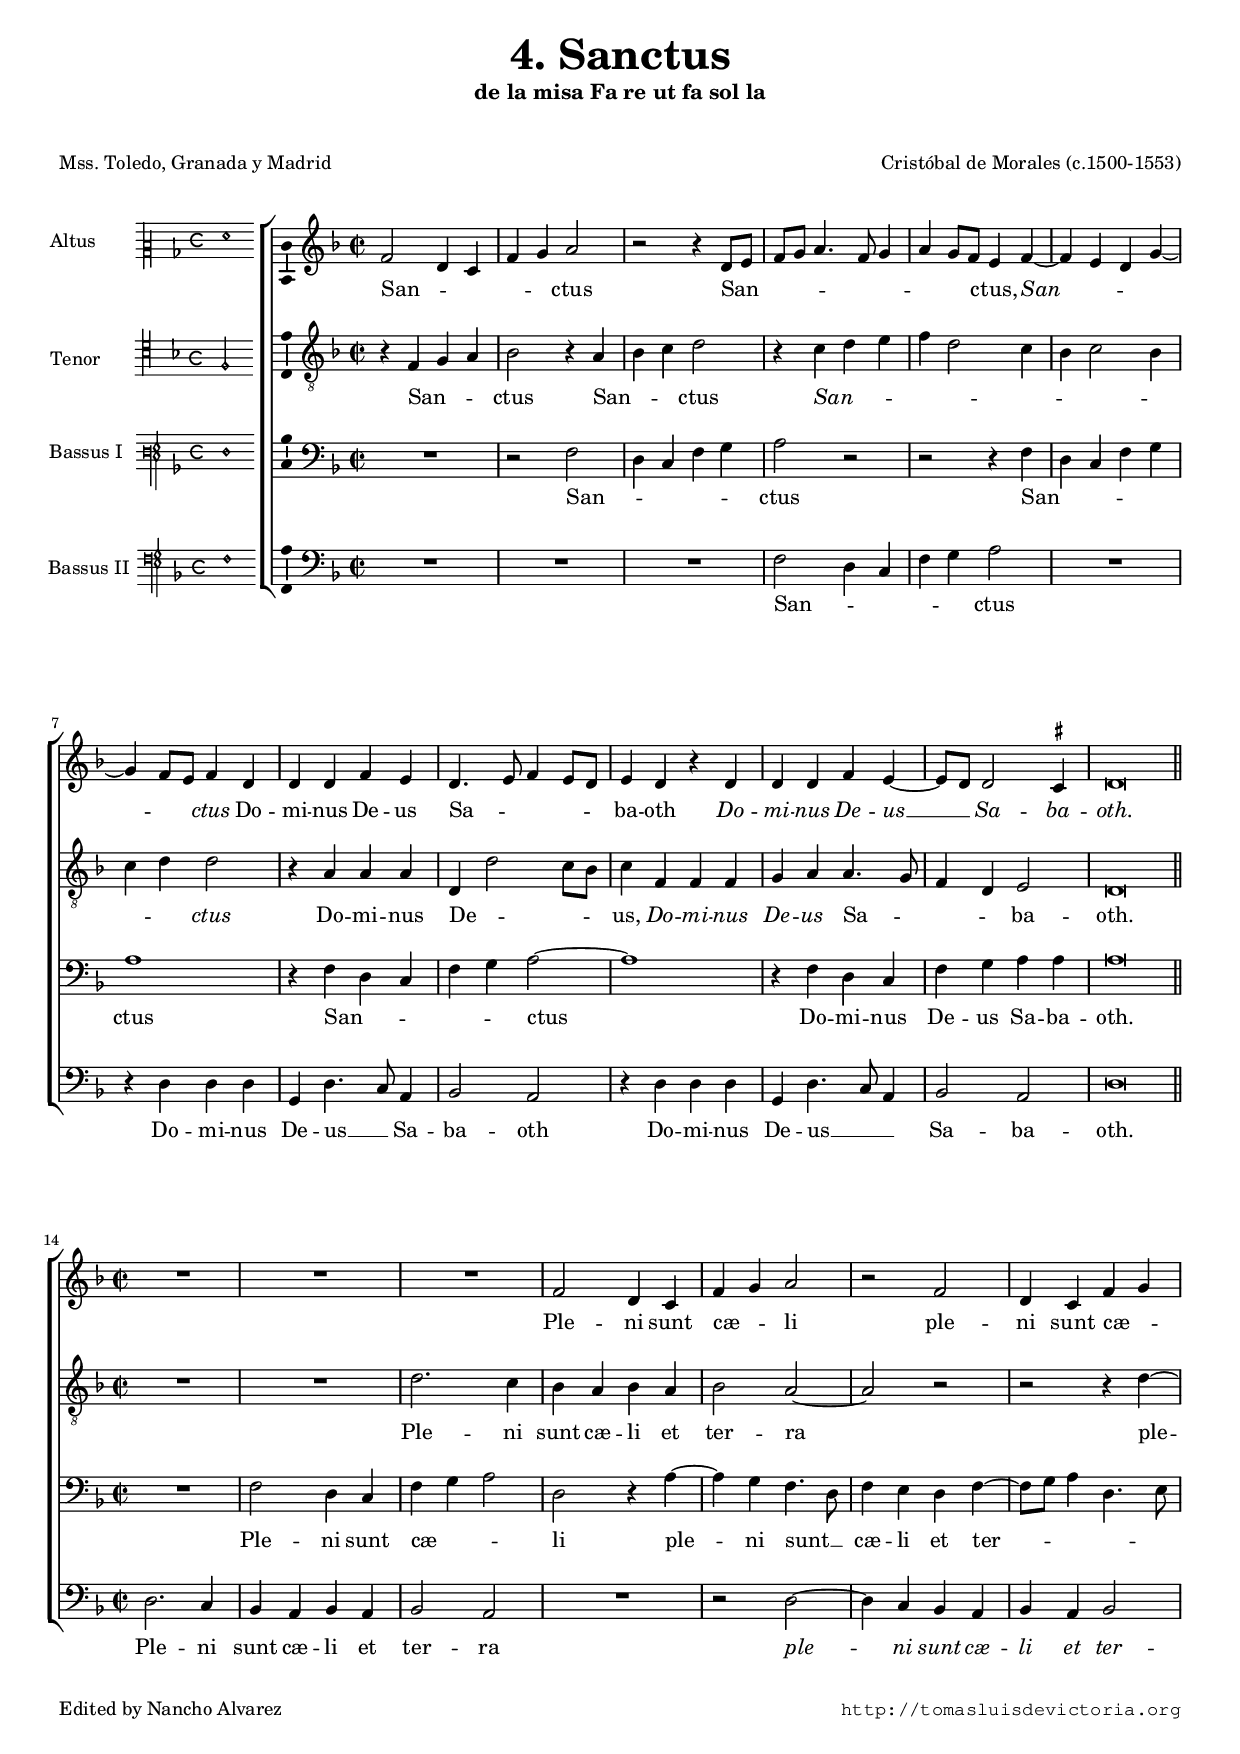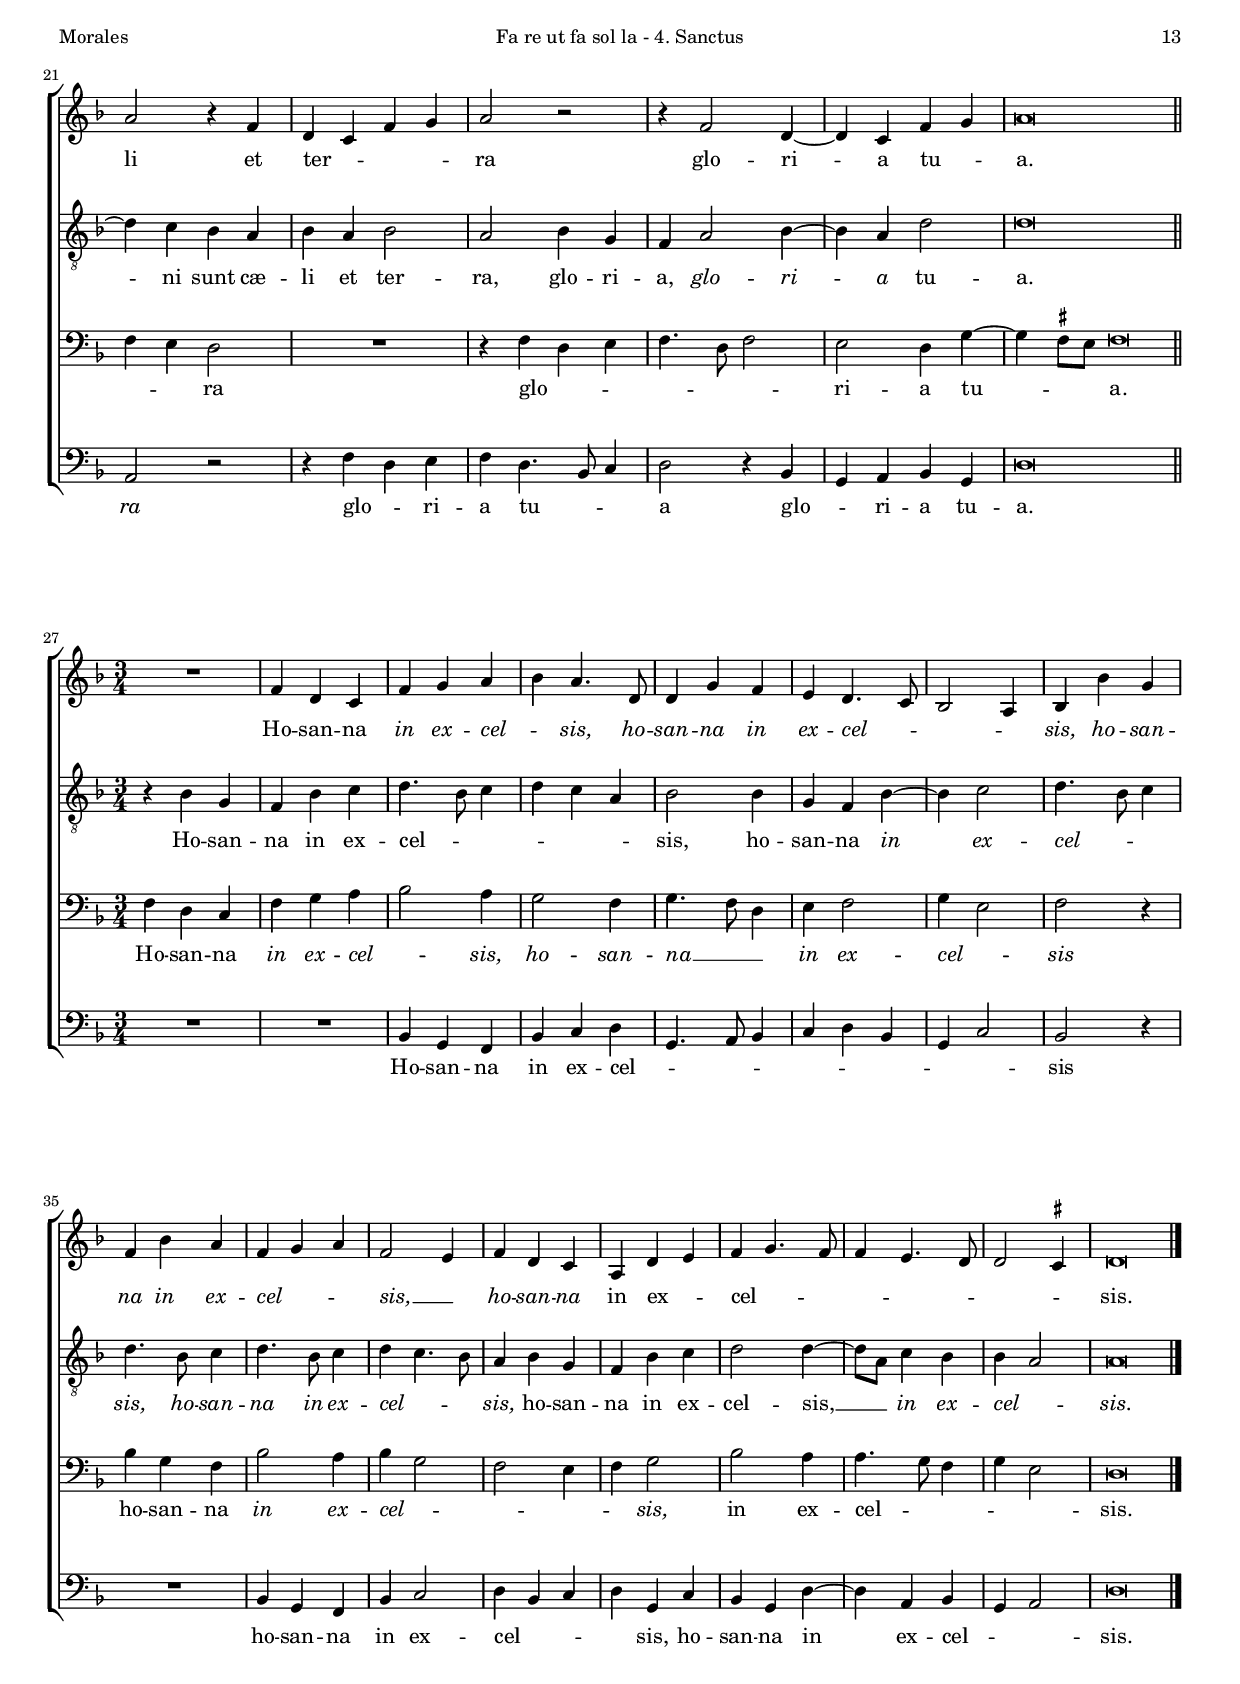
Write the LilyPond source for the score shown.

\version "2.18.0"

#(set-default-paper-size "a4")
#(set-global-staff-size 16.4)
#(ly:set-option 'point-and-click #f)
%mobile -s15.5 -i3.4

italicas=\override LyricText.font-shape = #'italic
rectas=\override LyricText.font-shape = #'upright
ss=\once \set suggestAccidentals = ##t
incipitwidth = 20

htitle="Fa re ut fa sol la - 4. Sanctus"
hcomposer="Morales"

\header {
	title=\markup{\fontsize #3 "4. Sanctus"}
	subtitle="de la misa Fa re ut fa sol la"
	subsubtitle=\markup{\column{" " " "}}
	composer="Cristóbal de Morales (c.1500-1553)"
        pdfauthor=\composer
	%opus="(-)"
	poet=\markup{\fontsize #0 "Mss. Toledo, Granada y Madrid"} 
	% Toledo. Catedral, Mss 28, segun indice "misa cortilla de morales"
	% Granada. Capilla Real
	% Madrid. Medinaceli Ms. 607
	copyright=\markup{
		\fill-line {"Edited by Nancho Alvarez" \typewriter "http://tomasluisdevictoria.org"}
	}
%	tagline=""
}

global={\key f \major \time 2/2 \skip 1*13 \bar "||" \break
	\override Score.TimeSignature.break-visibility = #'#(#f #t #t)
			\time 2/2 \skip 1*13 \bar "||" \break 
			\time 3/4 \skip 1*3/4*17 \bar "|." % 3/2 en CSIC
}


cantus=\relative c'{
	f2 d4 c
	f4 g a2
	r2 r4 d,8 e
	f g a4. f8 g4
	a g8 f e4 f ~
	f e d g ~
	g f8 e f4 d
	d d f e
	d4. e8 f4 e8 d
	e4 d r4 d
	d d f e ~
	e8 d d2 \ss cis4
	d\breve*1/2
	R1*3
	f2 d4 c
	f g a2
	r2 f
	d4 c f g
	a2 r4 f
	d c f g
	a2 r
	r4 f2 d4 ~
	d c f g
	a\breve*1/2
	R1*3/4
	f4 d c
	f g a
	bes a4. d,8 d4 g f
	e d4. c8
	bes2 a4
	bes bes' g
	f bes a
	f g a
	f2 e4
	f4 d c
	a d e
	f g4. f8
	f4 e4. d8 
	d2 \ss cis4
	d\breve*3/8
}

altus=\relative c{
	r4 f g a
	bes2 r4 a
	bes c d2
	r4 c d e
	f d2 c4
	bes c2 bes4
	c d d2
	r4 a a a
	d,4 d'2 c8 bes
	c4 f, f f
	g a a4. g8
	f4 d e2
	d\breve*1/2
	R1*2
	d'2. c4
	bes4 a bes a
	bes2 a ~
	a r
	r r4 d ~
	d c bes a
	bes a bes2
	a bes4 g
	f a2 bes4 ~
	bes a d2
	d\breve*1/2
	r4 bes g
	f bes c
	d4. bes8 c4
	d c a
	bes2 bes4
	g f bes ~
	bes c2
	d4. bes8 c4
	d4. bes8 c4
	d4. bes8 c4
	d c4. bes8
	a4 bes g
	f bes c
	d2 d4 ~
	d8 a c4 bes
	bes a2
	a\breve*3/8
}

tenor=\relative c{
	R1
	r2 f
	d4 c f g
	a2 r
	r r4 f
	d c f g
	a1
	r4 f d c
	f4 g a2 ~
	a1
	r4 f d c
	f g a a
	a\breve*1/2
	R1
	f2 d4 c
	f g a2
	d, r4 a' ~
	a g f4. d8
	f4 e d f ~
	f8 g a4 d,4. e8
	f4 e d2
	R1
	r4 f d e
	f4. d8 f2
	e d4 g ~
	g \ss fis8 e fis \breve*1/4
	f4 d c
	f g a
	bes2 a4
	g2 f4
	g4. f8 d4
	e4 f2
	g4 e2
	f2 r4
	bes g f
	bes2 a4
	bes g2
	f2 e4
	f g2
	bes a4 
	a4. g8 f4
	g e2
	d\breve*3/8
}

bassus=\relative c{
	R1*3
	f2 d4 c
	f4 g a2
	R1
	r4 d, d d
	g, d'4. c8 a4
	bes2 a
	r4 d d d
	g, d'4. c8 a4
	bes2 a
	d\breve*1/2
	d2. c4
	bes a bes a
	bes2 a
	R1
	r2 d ~
	d4 c bes a
	bes a bes2
	a r
	r4 f' d e
	f d4. bes8 c4
	d2 r4 bes
	g a bes g
	d'\breve*1/2
	R1*3/4*2
	bes4 g f
	bes c d
	g,4. a8 bes4
	c4 d bes
	g c2
	bes2 r4
	R1*3/4
	bes4 g f
	bes c2
	d4 bes c
	d g, c
	bes g d' ~
	d a bes
	g a2 
	d\breve*3/8
}

textocantus=\lyricmode{
San -- _ _ _ _ ctus
San -- _ _ _ _ _ _ _ _ _ ctus,
\italicas 
San -- _ _ _ _ _ ctus
\rectas 
Do -- mi -- nus De -- us Sa -- _ _ _ _ ba -- oth
\italicas 
Do -- mi -- nus De -- us __ _ Sa -- ba -- oth.
\rectas 
Ple -- ni sunt cæ -- _ li 
ple -- ni sunt cæ -- _ li
et ter -- _ _ _ ra
glo -- ri -- a tu -- _ a.
Ho -- san -- na 
\italicas 
in ex -- cel -- _ sis,
ho -- san -- na in ex -- cel -- _ _ _ sis,
ho -- san -- na in ex -- cel -- _ _ sis, __ _ 
ho -- san -- na \rectas 
in ex -- _ cel -- _ _ _ _ _ _ _ sis.
}

textoaltus=\lyricmode{
San -- _ _ ctus
San -- _ _ ctus
\italicas 
San -- _ _ _ _ _ _ _ _ _ _ ctus
\rectas 
Do -- mi -- nus De -- _ _ _ us,
\italicas 
Do -- mi -- nus De -- us 
\rectas Sa -- _ _ _ ba -- oth.
Ple -- ni sunt cæ -- li et ter -- ra
ple -- ni sunt cæ -- li et ter -- ra,
glo -- ri -- a,
\italicas 
glo -- ri -- a \rectas tu -- a.
Ho -- san -- na in ex -- cel -- _ _ _ _ _ sis,
ho -- san -- na 
\italicas 
in ex -- cel -- _ _ sis,
ho -- san -- na in ex -- cel -- _ _ sis,
\rectas 
ho -- san -- na in ex -- cel -- sis, __ _ 
\italicas in ex -- cel -- _ sis.
}

textotenor=\lyricmode{
San -- _ _ _ _ ctus
San -- _ _ _ _ ctus
San -- _ _ _ _ ctus
Do -- mi -- nus De -- us Sa -- ba -- oth.
Ple -- ni sunt cæ -- _ _ li
ple -- ni sunt __ _ cæ -- li et ter -- _ _ _ _ _ _ ra
glo -- _ _ _ _ _ ri -- a tu -- _ _ a.
Ho -- san -- na \italicas 
in ex -- cel -- _ sis,
ho -- san -- na __ _ _ in ex -- cel -- _ sis
\rectas 
ho -- san -- na
\italicas 
in ex -- cel -- _ _ _ _ sis,
\rectas 
in ex -- cel -- _ _ _ _ sis.
}

textobassus=\lyricmode{
San -- _ _ _ _ ctus
Do -- mi -- nus De -- us __ _ Sa -- ba -- oth
Do -- mi -- nus De -- us __ _ _ Sa -- ba -- oth.
Ple -- ni sunt cæ -- li et ter -- ra
\italicas 
ple -- ni sunt cæ -- li et ter -- ra
\rectas 
glo -- _ ri -- a tu -- _ _ a
glo -- _ ri -- a tu -- a.
Ho -- san -- na in ex -- cel -- _ _ _ _ _ _ _ _ sis
ho -- san -- na in ex -- cel -- _ _ _ sis,
ho -- san -- na in ex -- cel -- _ _ sis.
}


incipitcantus=\markup{
	\score{
		{ 
		\set Staff.instrumentName="Altus       "
		\override NoteHead.style = #'neomensural
		\override Staff.TimeSignature.style = #'neomensural
		\cadenzaOn 
		\clef "petrucci-c2"
		\key f \major
		\time 4/4
		f'1
		} 
	\layout { line-width=\incipitwidth indent = 0 }
	}
}

incipitaltus=\markup{
	\score{
		{ 
		\set Staff.instrumentName="Tenor      "
		\override NoteHead.style = #'neomensural 
		\override Staff.TimeSignature.style = #'neomensural
		\cadenzaOn 
		\clef "petrucci-c4"
		\key f \major
		\time 4/4
		f2
		} 
	\layout { line-width=\incipitwidth indent = 0 }
	}
}


incipittenor=\markup{
	\score{
		{ 
		\set Staff.instrumentName="Bassus I  "
		\override NoteHead.style = #'neomensural 
		\override Staff.TimeSignature.style = #'neomensural
		\cadenzaOn 
		\clef "petrucci-f3"
		\key f \major
		\time 4/4
		f1
		} 
	\layout { line-width=\incipitwidth indent=0 }
	}
}

incipitbassus=\markup{
	\score{
		{ 
		\set Staff.instrumentName="Bassus II "
		\override NoteHead.style = #'neomensural
		\override Staff.TimeSignature.style = #'neomensural
		\cadenzaOn 
		\clef "petrucci-f4"
		\key f \major
		\time 4/4
		f1
		} 
	\layout { line-width=\incipitwidth indent = 0 }
	}
}


\score {\transpose c' c'{
\new ChoirStaff<<

	\new Staff <<\global
	\new Voice="v1" {
		\set Staff.instrumentName=\incipitcantus
		\clef "treble"
		\cantus }
	\new Lyrics \lyricsto "v1" {\textocantus }
	>>

	\new Staff <<\global
	\new Voice="v2" {
		\set Staff.instrumentName=\incipitaltus
		\clef "G_8"
		\altus }
	\new Lyrics \lyricsto "v2" {\textoaltus }
	>>
	
	\new Staff <<\global
	\new Voice="v3" {
		\set Staff.instrumentName=\incipittenor
		\clef "bass"
		\tenor }
	\new Lyrics \lyricsto "v3" {\textotenor }
	>>

	\new Staff <<\global
	\new Voice="v4" {
		\set Staff.instrumentName=\incipitbassus
		\clef "bass"
		\bassus }
	\new Lyrics \lyricsto "v4" {\textobassus }
	>>
	
>>

	} % transpose

\layout{ 
	\context {\Lyrics 
		\override VerticalAxisGroup.staff-affinity = #UP
		\override VerticalAxisGroup.nonstaff-relatedstaff-spacing =
			#'((basic-distance . 0) (minimum-distance . 0) (padding . 1))
		\override LyricText.font-size = #1.2
		\override LyricHyphen.minimum-distance = #0.5
	}
	\context {\Score 
		\override BarNumber.padding = #2 
	}
	\context {\Voice 
		%melismaBusyProperties = #'()
		%autoBeaming = ##f
	}
	%\context { \Staff \RemoveEmptyStaves }
	\context {\Staff 
		\override VerticalAxisGroup.staff-staff-spacing =
			#'((basic-distance . 11) (minimum-distance . 0) (padding . 1))
		\consists Ambitus_engraver 
		\override LigatureBracket.padding = #1
	}
}

%\midi {}

}


\paper{
	evenHeaderMarkup=\markup  \fill-line { \fromproperty #'page:page-number-string \htitle \hcomposer }
	oddHeaderMarkup= \markup  \fill-line { \on-the-fly #not-first-page \hcomposer \on-the-fly #not-first-page \htitle \on-the-fly #not-first-page \fromproperty #'page:page-number-string }
	%system-count=8
	ragged-last-bottom = ##f
	indent=3.6\cm
	system-system-spacing =
	#'((basic-distance . 20) (minimum-distance . 0) (padding . 5))
	top-system-spacing = % header
	#'((basic-distance . 8) (minimum-distance . 0) (padding . 0))
	last-bottom-spacing = % footer
	#'((basic-distance . 12) (minimum-distance . 0) (padding . 0))
	%top-markup-spacing #'basic-distance = 0
	markup-system-spacing #'basic-distance = 20


first-page-number=12
oddHeaderMarkup=\markup \fill-line {\hcomposer \htitle \fromproperty #'page:page-number-string }
evenHeaderMarkup=\markup \fill-line {\on-the-fly #not-first-page \fromproperty #'page:page-number-string \on-the-fly #not-first-page \htitle \on-the-fly #not-first-page \hcomposer }
}